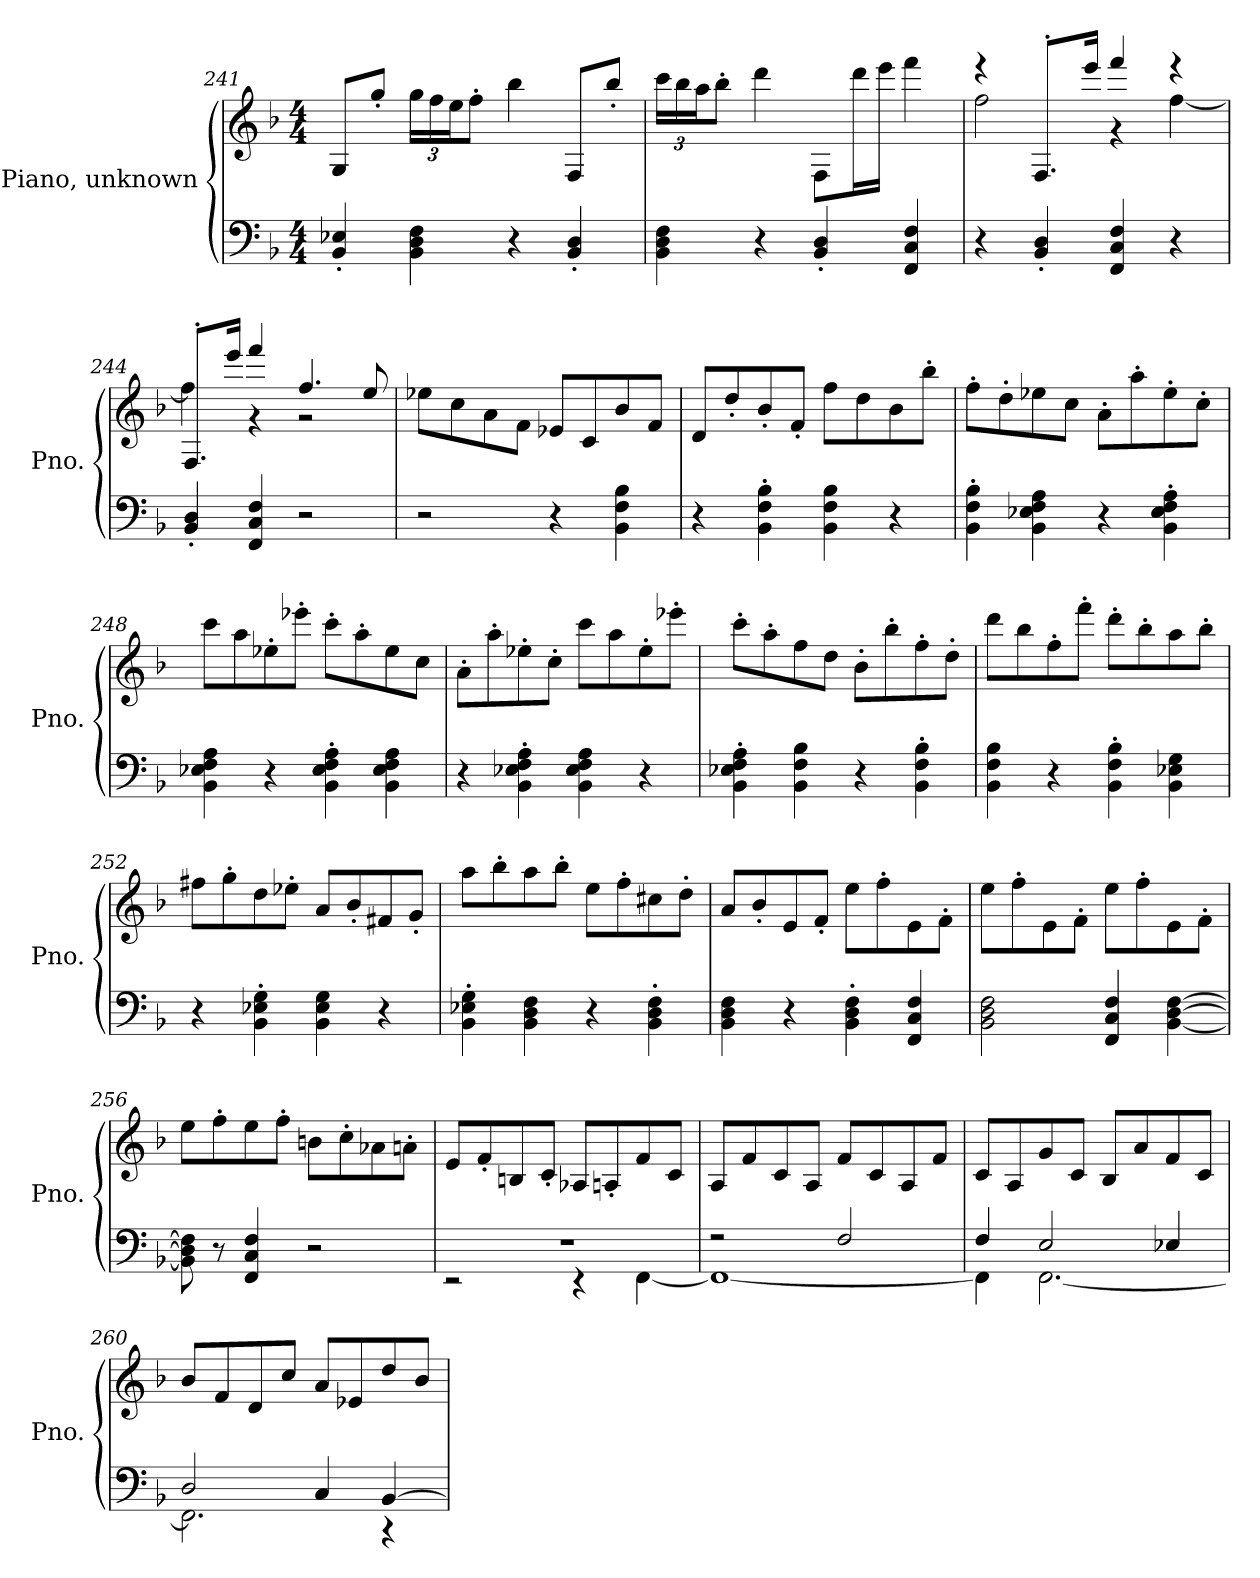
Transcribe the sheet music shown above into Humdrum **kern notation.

**kern	**kern
*part1	*part1
*staff2	*staff1
*I"Piano, unknown	*
*I'Pno.	*
!!LO:LB:g=z
*clefF4	*clefG2
*k[b-]	*k[b-]
*M4/4	*M4/4
=241	=241
4BB-/' 4E-X/'	8G/L
.	8gg'/J
*	*Xbrackettup
4BB-\ 4D\ 4F\	24gg\LL
.	24ff\
.	24ee\J
.	8ff'\J
4r	4bb-\
4BB-/' 4D/'	8F/L
.	8bb-'/J
=242	=242
4BB-\ 4D\ 4F\	24ccc\LL
.	24bb-\
.	24aa\J
.	8bb-'\J
4r	4ddd\
4BB-/' 4D/'	8F\L
.	16ddd\L
.	16eee\JJ
4FF/ 4C/ 4F/	4fff\
=243	=243
*	*^
4r	4r	2ff\
4BB-/' 4D/'	8.F'/L	.
.	16eee/Jk	.
4FF/ 4C/ 4F/	4fff/	4r
4r	4r	[4ff\
=244	=244	=244
4BB-/' 4D/'	8.F'/L	4ff\]
.	16eee/Jk	.
4FF/ 4C/ 4F/	4fff/	4r
2r	4.ff/	2r
.	8ee/	.
*	*v	*v
!!LO:PB:g=z
=245	=245
2r	8ee-X\L
.	8cc\
.	8a\
.	8f\J
4r	8e-X/L
.	8c/
4BB-\ 4F\ 4B-\	8b-/
.	8f/J
=246	=246
4r	8d/L
.	8dd'/
4BB-\' 4F\' 4B-\'	8b-'/
.	8f'/J
4BB-\ 4F\ 4B-\	8ff\L
.	8dd\
4r	8b-\
.	8bb-'\J
=247	=247
4BB-\' 4F\' 4B-\'	8ff'\L
.	8dd'\
4BB-\ 4E-X\ 4F\ 4A\	8ee-X\
.	8cc\J
4r	8a'\L
.	8aa'\
4BB-\' 4E-\' 4F\' 4A\'	8ee-'\
.	8cc'\J
=248	=248
4BB-\ 4E-X\ 4F\ 4A\	8ccc\L
.	8aa\
4r	8ee-X'\
.	8eee-X'\J
4BB-\' 4E-\' 4F\' 4A\'	8ccc'\L
.	8aa'\
4BB-\ 4E-\ 4F\ 4A\	8ee-\
.	8cc\J
!!LO:LB:g=z
=249	=249
4r	8a'\L
.	8aa'\
4BB-\' 4E-X\' 4F\' 4A\'	8ee-X'\
.	8cc'\J
4BB-\ 4E-\ 4F\ 4A\	8ccc\L
.	8aa\
4r	8ee-'\
.	8eee-X'\J
=250	=250
4BB-\' 4E-X\' 4F\' 4A\'	8ccc'\L
.	8aa'\
4BB-\ 4F\ 4B-\	8ff\
.	8dd\J
4r	8b-'\L
.	8bb-'\
4BB-\' 4F\' 4B-\'	8ff'\
.	8dd'\J
=251	=251
4BB-\ 4F\ 4B-\	8ddd\L
.	8bb-\
4r	8ff'\
.	8fff'\J
4BB-\' 4F\' 4B-\'	8ddd'\L
.	8bb-'\
4BB-\ 4E-X\ 4G\	8aa\
.	8bb-'\J
=252	=252
4r	8ff#X\L
.	8gg'\
4BB-\' 4E-X\' 4G\'	8dd\
.	8ee-X'\J
4BB-\ 4E-\ 4G\	8a/L
.	8b-'/
4r	8f#X/
.	8g'/J
!!LO:LB:g=z
=253	=253
4BB-\' 4E-X\' 4G\'	8aa\L
.	8bb-'\
4BB-\ 4D\ 4F\	8aa\
.	8bb-'\J
4r	8ee\L
.	8ff'\
4BB-\' 4D\' 4F\'	8cc#X\
.	8dd'\J
=254	=254
4BB-\ 4D\ 4F\	8a/L
.	8b-'/
4r	8e/
.	8f'/J
4BB-\' 4D\' 4F\'	8ee\L
.	8ff'\
4FF/ 4C/ 4F/	8e\
.	8f'\J
=255	=255
2BB-\ 2D\ 2F\	8ee\L
.	8ff'\
.	8e\
.	8f'\J
4FF/ 4C/ 4F/	8ee\L
.	8ff'\
[4BB-\ [4D\ [4F\	8e\
.	8f'\J
=256	=256
8BB-\] 8D\] 8F\]	8ee\L
8r	8ff'\
4FF/ 4C/ 4F/	8ee\
.	8ff'\J
2r	8bn\L
.	8cc'\
.	8a-X\
.	8an'\J
!!LO:LB:g=z
=257	=257
*^	*
1r	2r	8e/L
.	.	8f'/
.	.	8Bn/
.	.	8c'/J
.	4r	8A-X/L
.	.	8An'/
.	[4FF\	8f/
.	.	8c/J
=258	=258	=258
2r	1FF_	8A/L
.	.	8f/
.	.	8c/
.	.	8A/J
2F/	.	8f/L
.	.	8c/
.	.	8A/
.	.	8f/J
=259	=259	=259
4F/	4FF\]	8c/L
.	.	8A/
2E/	[2.FF\	8g/
.	.	8c/J
.	.	8B-/L
.	.	8a/
4E-X/	.	8f/
.	.	8c/J
=260	=260	=260
2D/	2.FF\]	8b-/L
.	.	8f/
.	.	8d/
.	.	8cc/J
4C/	.	8a/L
.	.	8e-X/
[4BB-/	4r	8dd/
.	.	8b-/J
*v	*v	*
=	=
*-	*-
